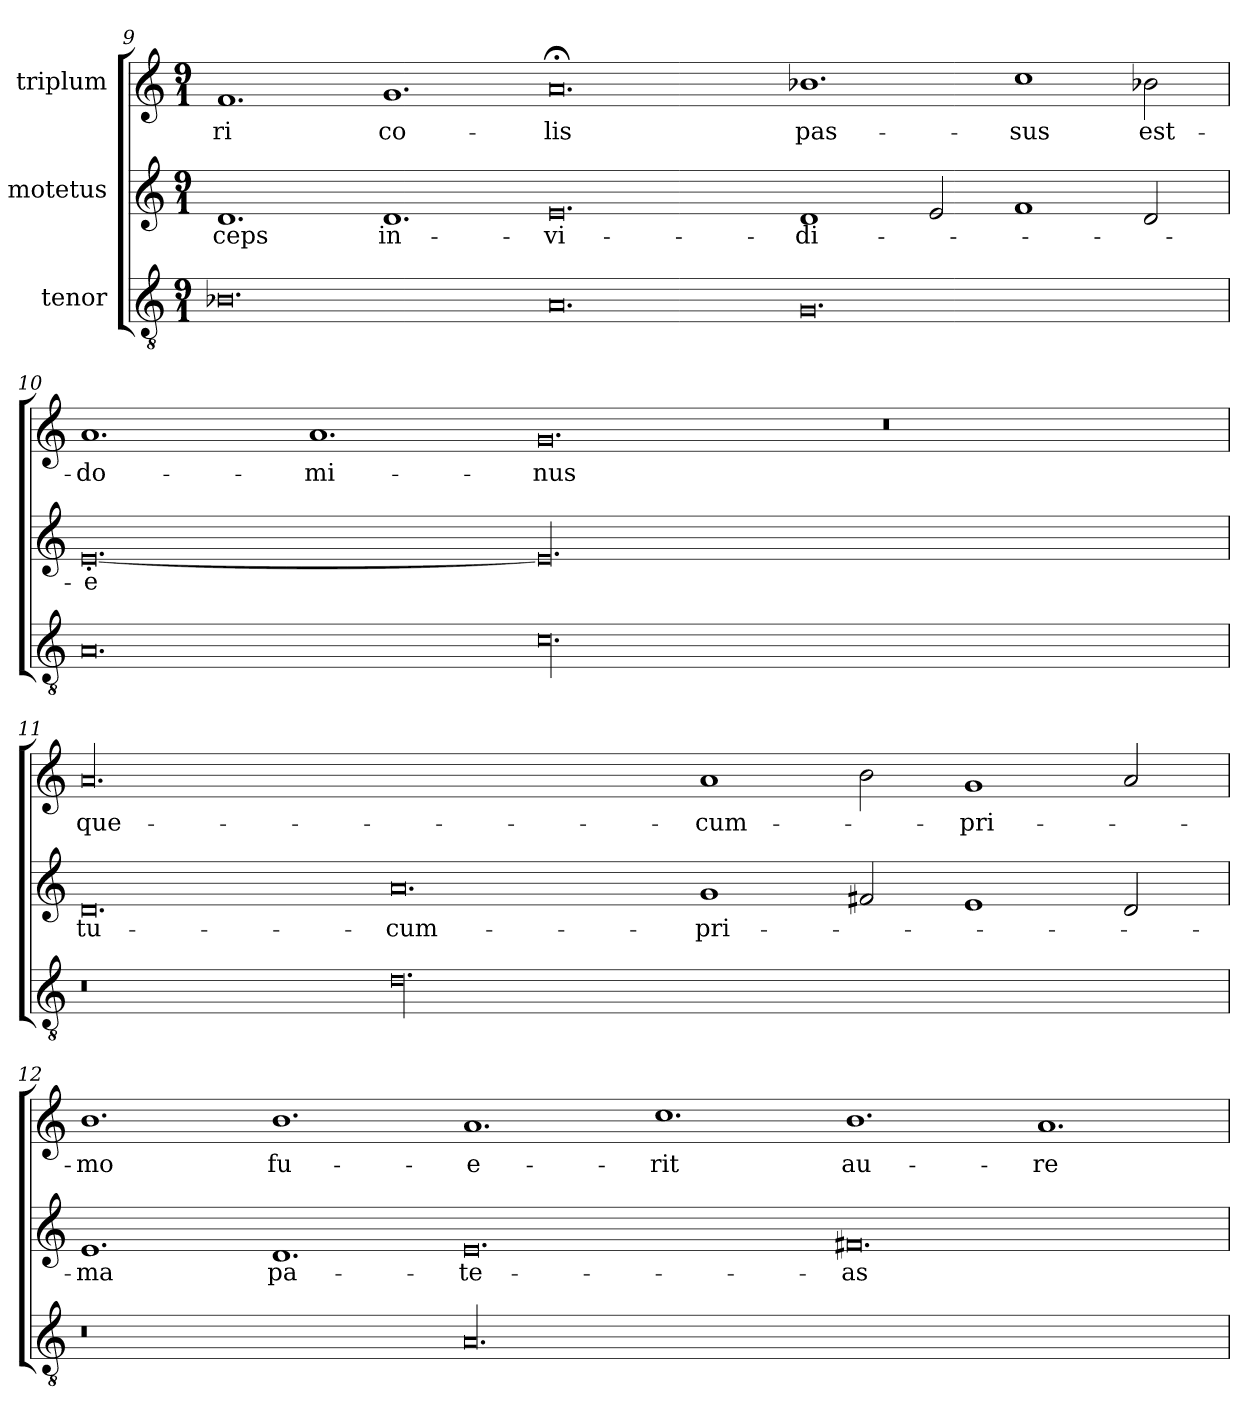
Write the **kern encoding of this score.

**kern	**kern	**text	**kern	**text
*part3	*part2	*part2	*part1	*part1
*staff3	*staff2	*staff2	*staff1	*staff1
*I"tenor	*I"motetus	*	*I"triplum	*
*clefGv2	*clefG2	*	*clefG2	*
*k[]	*k[]	*	*k[]	*
*C:	*C:	*	*C:	*
*M9/1	*M9/1	*	*M9/1	*
=9	=9	=9	=9	=9
0.B-X\	1.d/	-ceps	1.f/	-ri
.	1.d/	in-	1.g/	co-
0.A/	0.e/	-vi-	0.a;</	-lis
0.G/	1d/	-di-	1.b-X\	pas-
.	2e/	.	.	.
.	1f/	.	1cc\	-sus
.	2d/	.	2b-X\	est-
!!LO:PB:g=z
=10	=10	=10	=10	=10
0.A/	[0.e'/	-e	1.a/	do-
.	.	.	1.a/	-mi-
00.c\	00.e/]	.	0.g/	-nus
.	.	.	0.r	.
=11	=11	=11	=11	=11
0.r	0.d/	tu-	00.a/	que-
00.d\	0.a/	cum-	.	.
.	1g/	pri-	1a/	cum-
.	2f#X/	.	2b\	.
.	1e/	.	1g/	pri-
.	2d/	.	2a/	.
=12	=12	=12	=12	=12
0.r	1.e/	-ma	1.b\	-mo
.	1.d/	pa-	1.b\	fu-
00.A/	0.e/	-te-	1.a/	-e-
.	.	.	1.cc\	-rit
.	0.f#X/	-as	1.b\	au-
.	.	.	1.a/	-re-
=	=	=	=	=
*-	*-	*-	*-	*-
